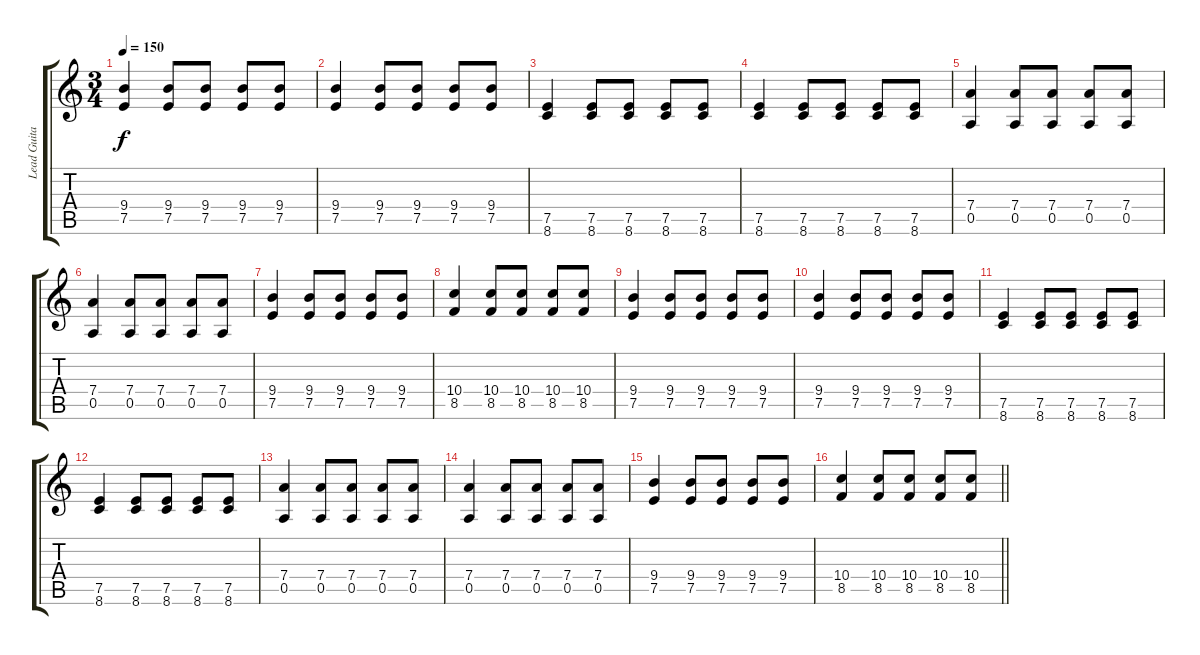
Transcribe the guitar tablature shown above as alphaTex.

\track ("Lead Guitar" "Lead Guita") {instrument distortionguitar}
\staff {score tabs}
\tuning (E4 B3 G3 D3 A2 E2) {hide}
\ts (3 4)
\tempo 150
\clef g2
\ks c
(9.4 7.5).4{dy f} (9.4 7.5).8 (9.4 7.5).8 (9.4 7.5).8 (9.4 7.5).8 |
(9.4 7.5).4 (9.4 7.5).8 (9.4 7.5).8 (9.4 7.5).8 (9.4 7.5).8 |
(7.5 8.6).4 (7.5 8.6).8 (7.5 8.6).8 (7.5 8.6).8 (7.5 8.6).8 |
(7.5 8.6).4 (7.5 8.6).8 (7.5 8.6).8 (7.5 8.6).8 (7.5 8.6).8 |
(7.4 0.5).4 (7.4 0.5).8 (7.4 0.5).8 (7.4 0.5).8 (7.4 0.5).8 |
(7.4 0.5).4 (7.4 0.5).8 (7.4 0.5).8 (7.4 0.5).8 (7.4 0.5).8 |
(9.4 7.5).4 (9.4 7.5).8 (9.4 7.5).8 (9.4 7.5).8 (9.4 7.5).8 |
(10.4 8.5).4 (10.4 8.5).8 (10.4 8.5).8 (10.4 8.5).8 (10.4 8.5).8 |
(9.4 7.5).4 (9.4 7.5).8 (9.4 7.5).8 (9.4 7.5).8 (9.4 7.5).8 |
(9.4 7.5).4 (9.4 7.5).8 (9.4 7.5).8 (9.4 7.5).8 (9.4 7.5).8 |
(7.5 8.6).4 (7.5 8.6).8 (7.5 8.6).8 (7.5 8.6).8 (7.5 8.6).8 |
(7.5 8.6).4 (7.5 8.6).8 (7.5 8.6).8 (7.5 8.6).8 (7.5 8.6).8 |
(7.4 0.5).4 (7.4 0.5).8 (7.4 0.5).8 (7.4 0.5).8 (7.4 0.5).8 |
(7.4 0.5).4 (7.4 0.5).8 (7.4 0.5).8 (7.4 0.5).8 (7.4 0.5).8 |
(9.4 7.5).4 (9.4 7.5).8 (9.4 7.5).8 (9.4 7.5).8 (9.4 7.5).8 |
\barLineRight lightlight
(10.4 8.5).4 (10.4 8.5).8 (10.4 8.5).8 (10.4 8.5).8 (10.4 8.5).8
